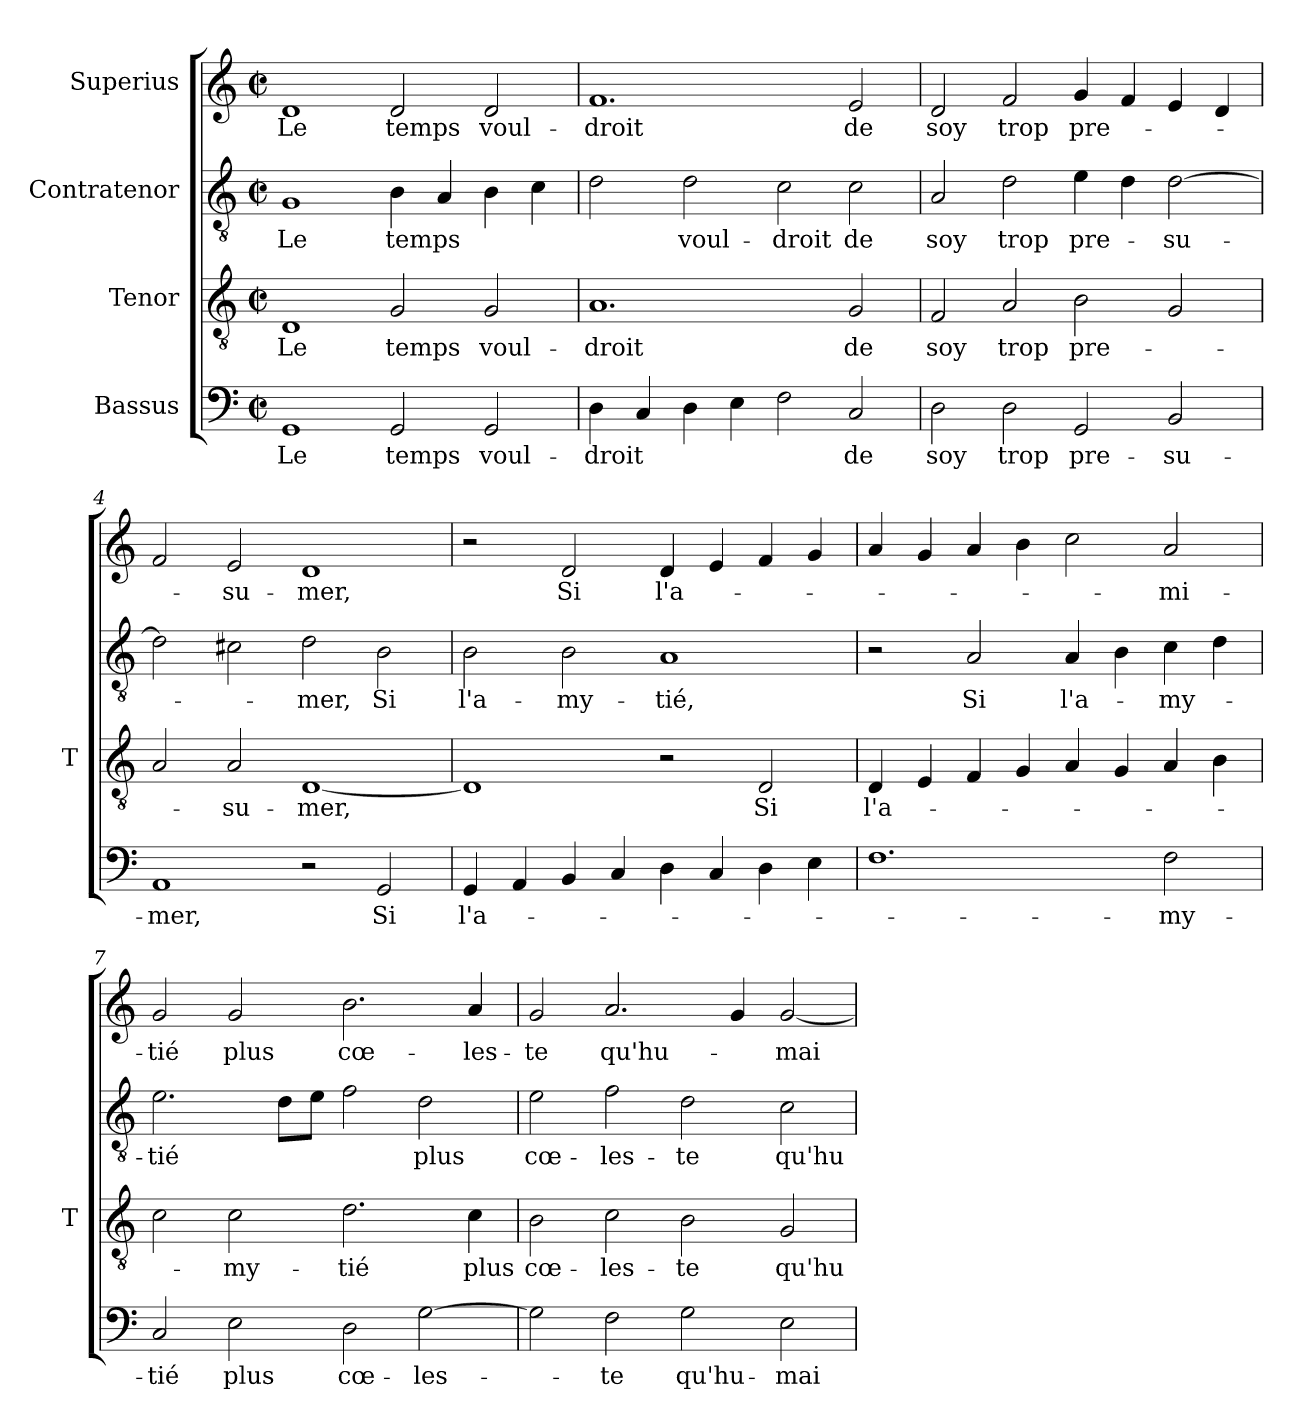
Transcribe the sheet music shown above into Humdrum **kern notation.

**kern	**text	**kern	**text	**kern	**text	**kern	**text
*part4	*part4	*part3	*part3	*part2	*part2	*part1	*part1
*staff4	*staff4	*staff3	*staff3	*staff2	*staff2	*staff1	*staff1
*I"Bassus	*	*I"Tenor	*	*I"Contratenor	*	*I"Superius	*
*	*	*I'T	*	*	*	*	*
*clefF4	*	*clefGv2	*	*clefGv2	*	*clefG2	*
*k[]	*	*k[]	*	*k[]	*	*k[]	*
*C:	*	*C:	*	*C:	*	*C:	*
*M2/2	*	*M2/2	*	*M2/2	*	*M2/2	*
*met(c|)	*	*met(c|)	*	*met(c|)	*	*met(c|)	*
=1	=1	=1	=1	=1	=1	=1	=1
1GG	-Le	1D	-Le	1G	-Le	1d	-Le
2GG	-temps	2G	-temps	4B	-temps	2d	-temps
.	.	.	.	4A	.	.	.
2GG	voul-	2G	voul-	4B	.	2d	voul-
.	.	.	.	4c	.	.	.
=2	=2	=2	=2	=2	=2	=2	=2
4D	-droit	1.A	-droit	2d	.	1.f	-droit
4C	.	.	.	.	.	.	.
4D	.	.	.	2d	voul-	.	.
4E	.	.	.	.	.	.	.
2F	.	.	.	2c	-droit	.	.
2C	-de	2G	-de	2c	-de	2e	-de
=3	=3	=3	=3	=3	=3	=3	=3
2D	-soy	2F	-soy	2A	-soy	2d	-soy
2D	-trop	2A	-trop	2d	-trop	2f	-trop
2GG	pre-	2B	pre-	4e	pre-	4g	pre-
.	.	.	.	4d	.	4f	.
2BB	su-	2G	.	[2d	su-	4e	.
.	.	.	.	.	.	4d	.
=4	=4	=4	=4	=4	=4	=4	=4
1AA	-mer,	2A	.	2d]	.	2f	.
.	.	2A	su-	2c#X	.	2e	su-
2r	.	[1D	-mer,	2d	-mer,	1d	-mer,
2GG	-Si	.	.	2B	-Si	.	.
!!LO:LB:g=z
=5	=5	=5	=5	=5	=5	=5	=5
4GG	l'a-	1D]	.	2B	l'a-	2r	.
4AA	.	.	.	.	.	.	.
4BB	.	.	.	2B	my-	2d	-Si
4C	.	.	.	.	.	.	.
4D	.	2r	.	1A	-tié,	4d	l'a-
4C	.	.	.	.	.	4e	.
4D	.	2D	-Si	.	.	4f	.
4E	.	.	.	.	.	4g	.
=6	=6	=6	=6	=6	=6	=6	=6
1.F	.	4D	l'a-	2r	.	4a	.
.	.	4E	.	.	.	4g	.
.	.	4F	.	2A	-Si	4a	.
.	.	4G	.	.	.	4b	.
.	.	4A	.	4A	l'a-	2cc	.
.	.	4G	.	4B	.	.	.
2F	my-	4A	.	4c	my-	2a	mi-
.	.	4B	.	4d	.	.	.
=7	=7	=7	=7	=7	=7	=7	=7
2C	-tié	2c	.	2.e	-tié	2g	-tié
2E	-plus	2c	my-	.	.	2g	-plus
.	.	.	.	8dL	.	.	.
.	.	.	.	8eJ	.	.	.
2D	cœ-	2.d	-tié	2f	.	2.b	cœ-
[2G	les-	.	.	2d	-plus	.	.
.	.	4c	-plus	.	.	4a	les-
=8	=8	=8	=8	=8	=8	=8	=8
2G]	.	2B	cœ-	2e	cœ-	2g	-te
2F	-te	2c	les-	2f	les-	2.a	qu'hu-
2G	qu'hu-	2B	-te	2d	-te	.	.
.	.	.	.	.	.	4g	.
2E	mai-	2G	qu'hu-	2c	qu'hu-	[2g	mai-
=	=	=	=	=	=	=	=
*-	*-	*-	*-	*-	*-	*-	*-
